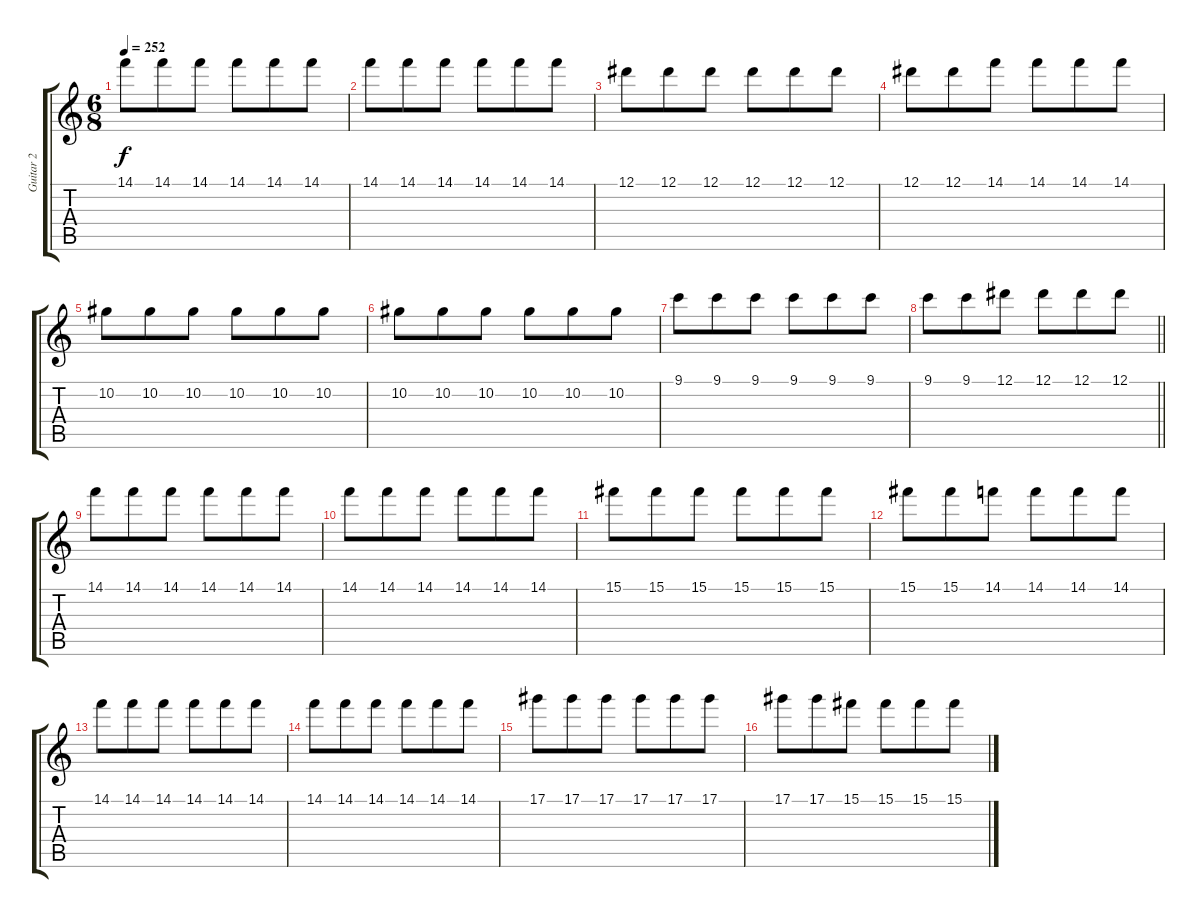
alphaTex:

\track ("Guitar 2" "Guitar 2") {instrument electricguitarclean}
\staff {score tabs}
\tuning (Eb4 Bb3 Gb3 Db3 Ab2 Eb2) {hide}
\ts (6 8)
\tempo 252
\clef g2
\ks c
14.1.8{dy f} 14.1.8 14.1.8 14.1.8 14.1.8 14.1.8 |
14.1.8 14.1.8 14.1.8 14.1.8 14.1.8 14.1.8 |
12.1.8 12.1.8 12.1.8 12.1.8 12.1.8 12.1.8 |
12.1.8 12.1.8 14.1.8 14.1.8 14.1.8 14.1.8 |
10.2.8 10.2.8 10.2.8 10.2.8 10.2.8 10.2.8 |
10.2.8 10.2.8 10.2.8 10.2.8 10.2.8 10.2.8 |
9.1.8 9.1.8 9.1.8 9.1.8 9.1.8 9.1.8 |
\barLineRight lightlight
9.1.8 9.1.8 12.1.8 12.1.8 12.1.8 12.1.8 |
14.1.8 14.1.8 14.1.8 14.1.8 14.1.8 14.1.8 |
14.1.8 14.1.8 14.1.8 14.1.8 14.1.8 14.1.8 |
15.1.8 15.1.8 15.1.8 15.1.8 15.1.8 15.1.8 |
15.1.8 15.1.8 14.1.8 14.1.8 14.1.8 14.1.8 |
14.1.8 14.1.8 14.1.8 14.1.8 14.1.8 14.1.8 |
14.1.8 14.1.8 14.1.8 14.1.8 14.1.8 14.1.8 |
17.1.8 17.1.8 17.1.8 17.1.8 17.1.8 17.1.8 |
17.1.8 17.1.8 15.1.8 15.1.8 15.1.8 15.1.8
